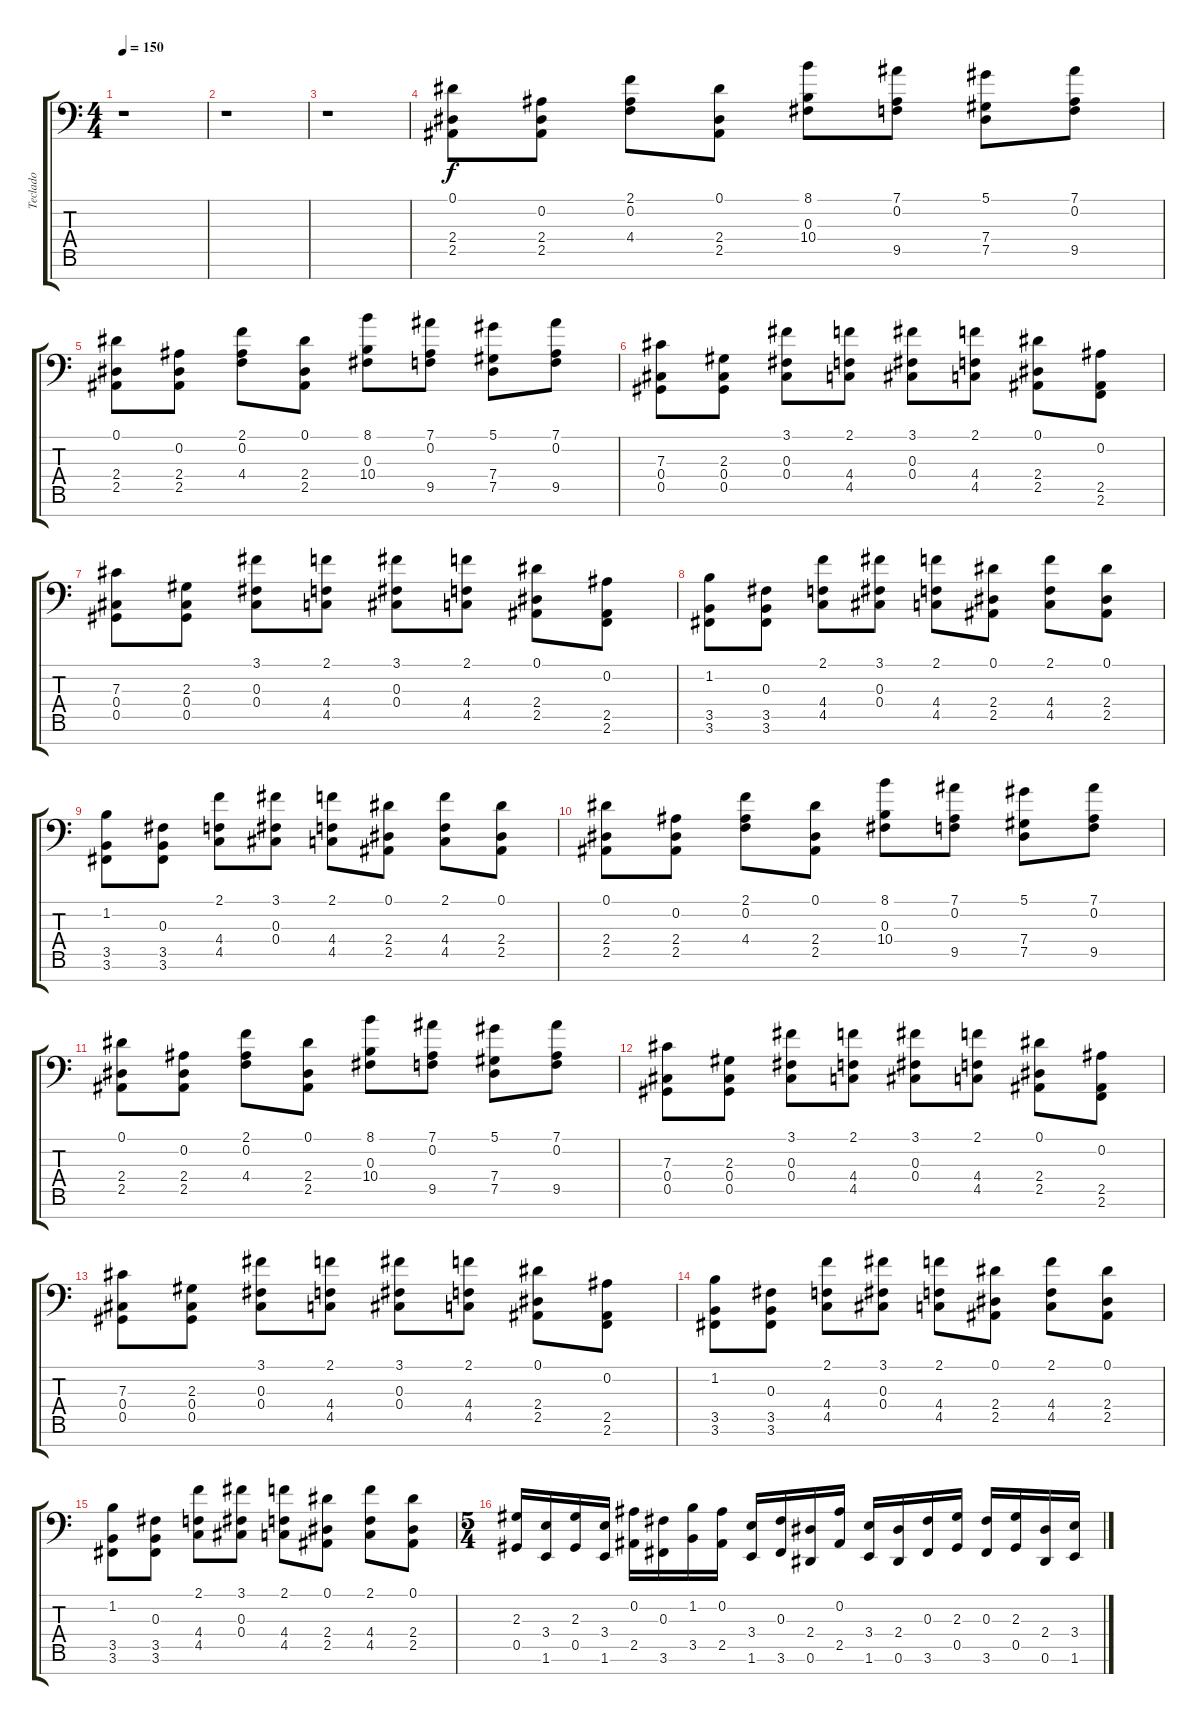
\track ("Teclado" "Teclado") {instrument lead2sawtooth}
\staff {score tabs}
\tuning (Eb4 Bb3 Gb3 Db3 Ab2 Eb2 Bb1) {hide}
\ts (4 4)
\tempo 150
\clef f4
\ks c
r.1{dy f} |
r.1 |
r.1 |
(0.1 2.4 2.5).8 (0.2 2.4 2.5).8 (2.1 0.2 4.4).8 (0.1 2.4 2.5).8 (8.1 0.3 10.4).8 (7.1 0.2 9.5).8 (5.1 7.4 7.5).8 (7.1 0.2 9.5).8 |
(0.1 2.4 2.5).8 (0.2 2.4 2.5).8 (2.1 0.2 4.4).8 (0.1 2.4 2.5).8 (8.1 0.3 10.4).8 (7.1 0.2 9.5).8 (5.1 7.4 7.5).8 (7.1 0.2 9.5).8 |
(7.3 0.4 0.5).8 (2.3 0.4 0.5).8 (3.1 0.3 0.4).8 (2.1 4.4 4.5).8 (3.1 0.3 0.4).8 (2.1 4.4 4.5).8 (0.1 2.4 2.5).8 (0.2 2.5 2.6).8 |
(7.3 0.4 0.5).8 (2.3 0.4 0.5).8 (3.1 0.3 0.4).8 (2.1 4.4 4.5).8 (3.1 0.3 0.4).8 (2.1 4.4 4.5).8 (0.1 2.4 2.5).8 (0.2 2.5 2.6).8 |
(1.2 3.5 3.6).8 (0.3 3.5 3.6).8 (2.1 4.4 4.5).8 (3.1 0.3 0.4).8 (2.1 4.4 4.5).8 (0.1 2.4 2.5).8 (2.1 4.4 4.5).8 (0.1 2.4 2.5).8 |
(1.2 3.5 3.6).8 (0.3 3.5 3.6).8 (2.1 4.4 4.5).8 (3.1 0.3 0.4).8 (2.1 4.4 4.5).8 (0.1 2.4 2.5).8 (2.1 4.4 4.5).8 (0.1 2.4 2.5).8 |
(0.1 2.4 2.5).8 (0.2 2.4 2.5).8 (2.1 0.2 4.4).8 (0.1 2.4 2.5).8 (8.1 0.3 10.4).8 (7.1 0.2 9.5).8 (5.1 7.4 7.5).8 (7.1 0.2 9.5).8 |
(0.1 2.4 2.5).8 (0.2 2.4 2.5).8 (2.1 0.2 4.4).8 (0.1 2.4 2.5).8 (8.1 0.3 10.4).8 (7.1 0.2 9.5).8 (5.1 7.4 7.5).8 (7.1 0.2 9.5).8 |
(7.3 0.4 0.5).8 (2.3 0.4 0.5).8 (3.1 0.3 0.4).8 (2.1 4.4 4.5).8 (3.1 0.3 0.4).8 (2.1 4.4 4.5).8 (0.1 2.4 2.5).8 (0.2 2.5 2.6).8 |
(7.3 0.4 0.5).8 (2.3 0.4 0.5).8 (3.1 0.3 0.4).8 (2.1 4.4 4.5).8 (3.1 0.3 0.4).8 (2.1 4.4 4.5).8 (0.1 2.4 2.5).8 (0.2 2.5 2.6).8 |
(1.2 3.5 3.6).8 (0.3 3.5 3.6).8 (2.1 4.4 4.5).8 (3.1 0.3 0.4).8 (2.1 4.4 4.5).8 (0.1 2.4 2.5).8 (2.1 4.4 4.5).8 (0.1 2.4 2.5).8 |
(1.2 3.5 3.6).8 (0.3 3.5 3.6).8 (2.1 4.4 4.5).8 (3.1 0.3 0.4).8 (2.1 4.4 4.5).8 (0.1 2.4 2.5).8 (2.1 4.4 4.5).8 (0.1 2.4 2.5).8 |
\ts (5 4)
(2.3 0.5).16{instrument lead1square} (3.4 1.6).16 (2.3 0.5).16 (3.4 1.6).16 (0.2 2.5).16 (0.3 3.6).16 (1.2 3.5).16 (0.2 2.5).16 (3.4 1.6).16 (0.3 3.6).16 (2.4 0.6).16 (0.2 2.5).16 (3.4 1.6).16 (2.4 0.6).16 (0.3 3.6).16 (2.3 0.5).16 (0.3 3.6).16 (2.3 0.5).16 (2.4 0.6).16 (3.4 1.6).16
